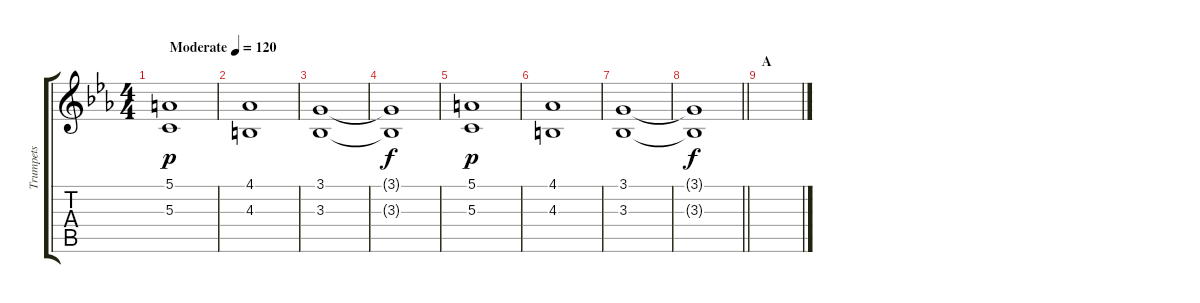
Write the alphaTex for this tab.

\track ("Trumpets" "Trumpets") {instrument trumpet bank 29}
\staff {score tabs}
\tuning (E4 B3 G3 D3 A2 E2) {hide}
\ts (4 4)
\tempo (120 "Moderate")
\clef g2
\ks eb
(5.1 5.3).1{dy p instrument trumpet} |
(4.1 4.3).1 |
(3.1 3.3).1 |
(3.1{t} 3.3{t}).1{dy f} |
(5.1 5.3).1{dy p} |
(4.1 4.3).1 |
(3.1 3.3).1 |
\barLineRight lightlight
(3.1{t} 3.3{t}).1{dy f} |
\section ("" "A")
